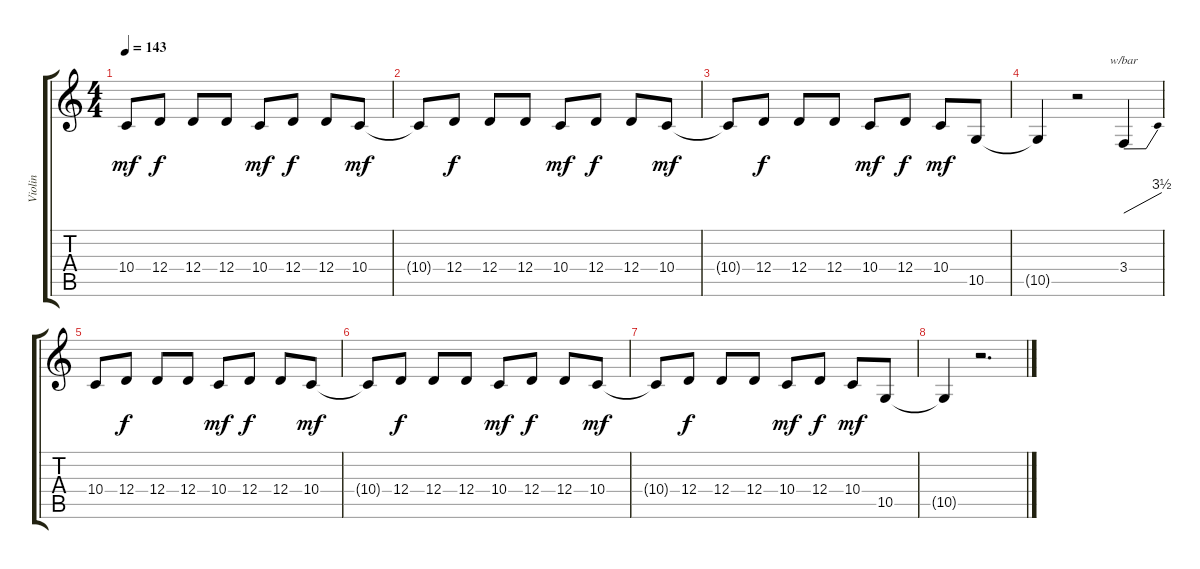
\track ("Violin" "Violin") {instrument violin}
\staff {score tabs}
\tuning (E4 B3 G3 D3 A2 E2) {hide}
\ts (4 4)
\tempo 143
\clef g2
\ks c
10.4.8{dy mf} 12.4.8{dy f} 12.4.8 12.4.8 10.4.8{dy mf} 12.4.8{dy f} 12.4.8 10.4.8{dy mf} |
10.4{t}.8 12.4.8{dy f} 12.4.8 12.4.8 10.4.8{dy mf} 12.4.8{dy f} 12.4.8 10.4.8{dy mf} |
10.4{t}.8 12.4.8{dy f} 12.4.8 12.4.8 10.4.8{dy mf} 12.4.8{dy f} 10.4.8{dy mf} 10.5.8 |
10.5{t}.4 r.2 3.4.4{tbe (dive default 0 0 60 14)} |
10.4.8 12.4.8{dy f} 12.4.8 12.4.8 10.4.8{dy mf} 12.4.8{dy f} 12.4.8 10.4.8{dy mf} |
10.4{t}.8 12.4.8{dy f} 12.4.8 12.4.8 10.4.8{dy mf} 12.4.8{dy f} 12.4.8 10.4.8{dy mf} |
10.4{t}.8 12.4.8{dy f} 12.4.8 12.4.8 10.4.8{dy mf} 12.4.8{dy f} 10.4.8{dy mf} 10.5.8 |
10.5{t}.4 r.2{d}
